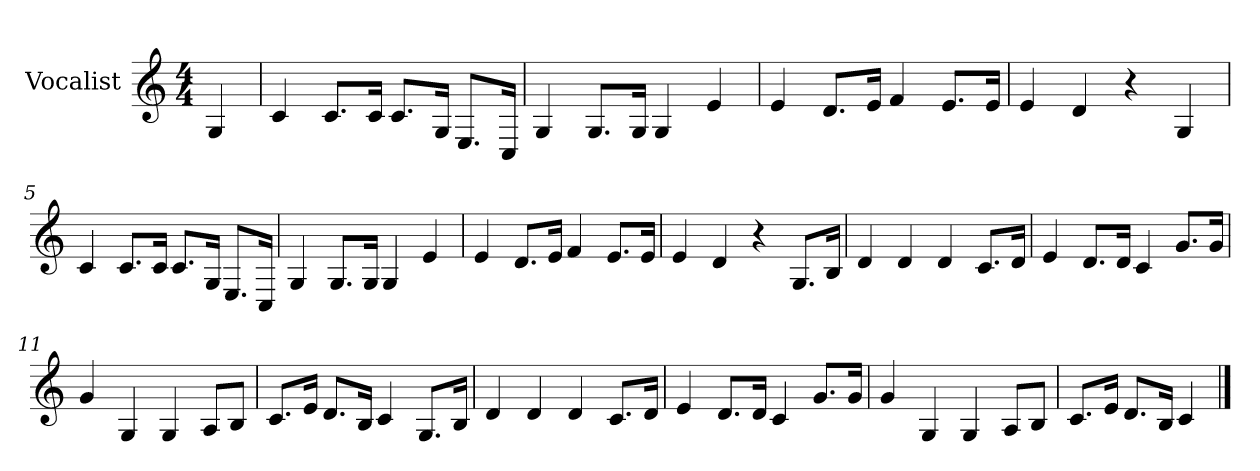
**kern
*part1
*staff1
*I"Vocalist
*k[]
*C:
*M4/4
=
4G
=1
4c
8.cL
16cJk
8.cL
16GJk
8.EL
16CJk
=2
4G
8.GL
16GJk
4G
4e
=3
4e
8.dL
16eJk
4f
8.eL
16eJk
=4
4e
4d
4r
4G
=5
4c
8.cL
16cJk
8.cL
16GJk
8.EL
16CJk
=6
4G
8.GL
16GJk
4G
4e
=7
4e
8.dL
16eJk
4f
8.eL
16eJk
=8
4e
4d
4r
8.GL
16BJk
=9
4d
4d
4d
8.cL
16dJk
=10
4e
8.dL
16dJk
4c
8.gL
16gJk
=11
4g
4G
4G
8AL
8BJ
=12
8.cL
16eJk
8.dL
16BJk
4c
8.GL
16BJk
=13
4d
4d
4d
8.cL
16dJk
=14
4e
8.dL
16dJk
4c
8.gL
16gJk
=15
4g
4G
4G
8AL
8BJ
=16
8.cL
16eJk
8.dL
16BJk
4c
==
*-
